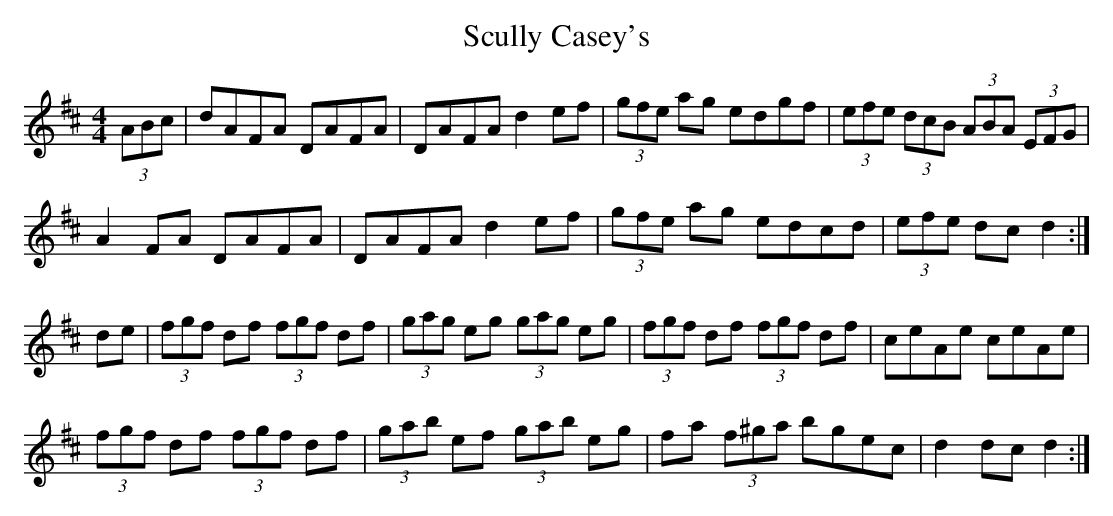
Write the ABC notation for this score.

X:1
T: Scully Casey's
L: 1/8
M: 4/4
K: D
(3ABc|dAFA DAFA|DAFA d2 ef|(3gfe ag edgf|\
(3efe (3dcB (3ABA (3EFG|
A2 FA DAFA|DAFA d2 ef|(3gfe ag edcd|(3efe dc d2 :|
de|(3fgf df (3fgf df|(3gag eg (3gag eg|\
(3fgf df (3fgf df|ceAe ceAe|
(3fgf df (3fgf df|(3gab ef (3gab eg|fa (3f^ga bgec|\
d2 dc d2 :|
